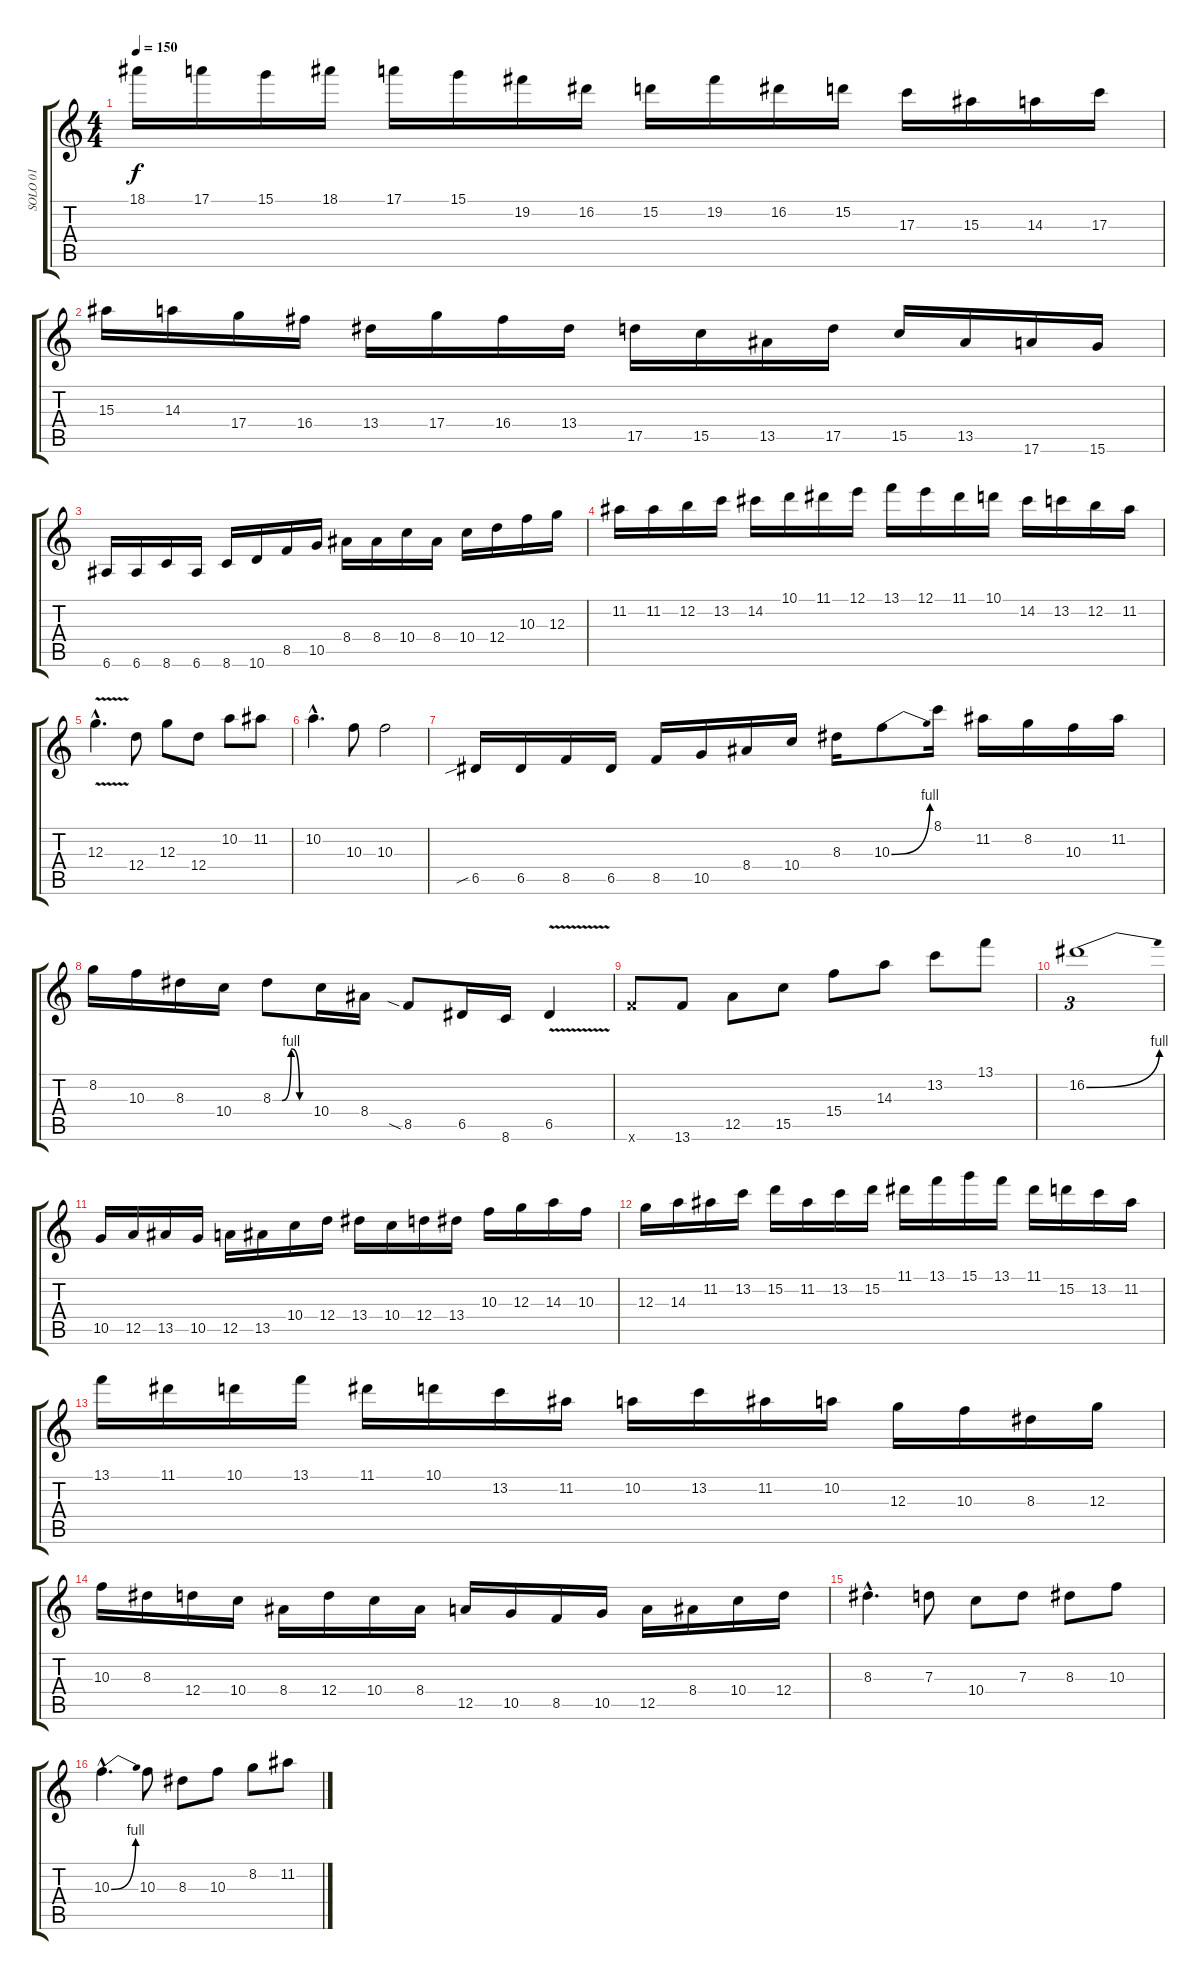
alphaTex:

\track ("SOLO 01" "SOLO 01") {instrument distortionguitar}
\staff {score tabs}
\tuning (E4 B3 G3 D3 A2 E2) {hide}
\ts (4 4)
\tempo 150
\clef g2
\ks c
18.1.16{dy f} 17.1.16 15.1.16 18.1.16 17.1.16 15.1.16 19.2.16 16.2.16 15.2.16 19.2.16 16.2.16 15.2.16 17.3.16 15.3.16 14.3.16 17.3.16 |
15.3.16 14.3.16 17.4.16 16.4.16 13.4.16 17.4.16 16.4.16 13.4.16 17.5.16 15.5.16 13.5.16 17.5.16 15.5.16 13.5.16 17.6.16 15.6.16 |
6.6.16 6.6.16 8.6.16 6.6.16 8.6.16 10.6.16 8.5.16 10.5.16 8.4.16 8.4.16 10.4.16 8.4.16 10.4.16 12.4.16 10.3.16 12.3.16 |
11.2.16 11.2.16 12.2.16 13.2.16 14.2.16 10.1.16 11.1.16 12.1.16 13.1.16 12.1.16 11.1.16 10.1.16 14.2.16 13.2.16 12.2.16 11.2.16 |
12.3{v hac}.4{d} 12.4.8 12.3.8 12.4.8 10.2.8 11.2.8 |
10.2{hac}.4{d} 10.3.8 10.3.2 |
6.5{sib}.16 6.5.16 8.5.16 6.5.16 8.5.16 10.5.16 8.4.16 10.4.16 8.3.16 10.3{be (bend 0 0 60 4)}.8 8.1.16 11.2.16 8.2.16 10.3.16 11.2.16 |
8.2.16 10.3.16 8.3.16 10.4.16 8.3{be (custom 0 0 15 0 30 4 44 0 60 0)}.8 10.4.16 8.4.16 8.5{sia}.8 6.5.16 8.6.16 6.5{v}.4 |
13.6{x}.8 13.6.8 12.5.8 15.5.8 15.4.8 14.3.8 13.2.8 13.1.8 |
16.2{be (bend 0 0 60 4)}.1{tu (3 2)} |
10.5.16 12.5.16 13.5.16 10.5.16 12.5.16 13.5.16 10.4.16 12.4.16 13.4.16 10.4.16 12.4.16 13.4.16 10.3.16 12.3.16 14.3.16 10.3.16 |
12.3.16 14.3.16 11.2.16 13.2.16 15.2.16 11.2.16 13.2.16 15.2.16 11.1.16 13.1.16 15.1.16 13.1.16 11.1.16 15.2.16 13.2.16 11.2.16 |
13.1.16 11.1.16 10.1.16 13.1.16 11.1.16 10.1.16 13.2.16 11.2.16 10.2.16 13.2.16 11.2.16 10.2.16 12.3.16 10.3.16 8.3.16 12.3.16 |
10.3.16 8.3.16 12.4.16 10.4.16 8.4.16 12.4.16 10.4.16 8.4.16 12.5.16 10.5.16 8.5.16 10.5.16 12.5.16 8.4.16 10.4.16 12.4.16 |
8.3{hac}.4{d} 7.3.8 10.4.8 7.3.8 8.3.8 10.3.8 |
10.3{be (bend 0 0 60 4) hac}.4{d} 10.3.8 8.3.8 10.3.8 8.2.8 11.2.8
